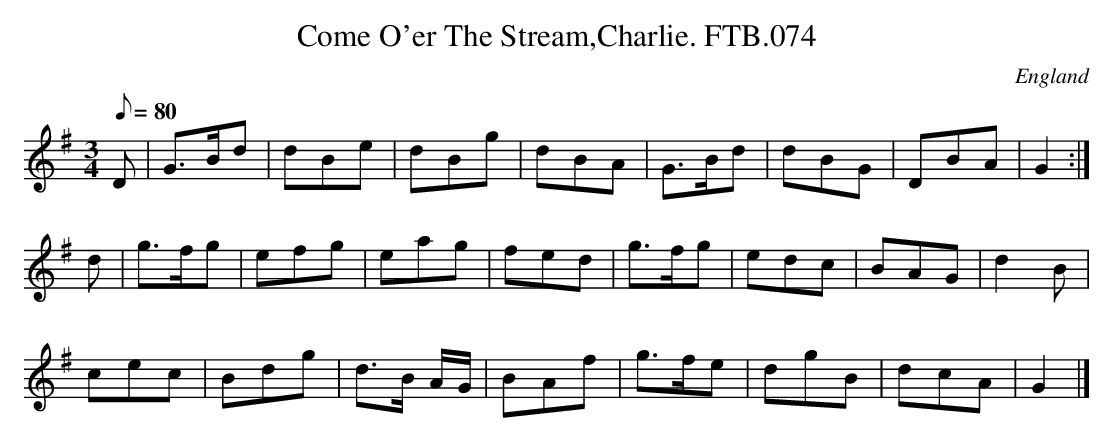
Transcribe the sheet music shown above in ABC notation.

X:1
T:Come O'er The Stream,Charlie. FTB.074
M:3/4
Q:80
O:England
K:G
D|G>Bd|dBe|dBg|dBA|G>Bd|dBG|DBA|G2:|
d|g>fg|efg|eag|fed|g>fg|edc|BAG|d2B|
cec|Bdg|d>B A/G/|BAf|g>fe|dgB|dcA|G2|]
